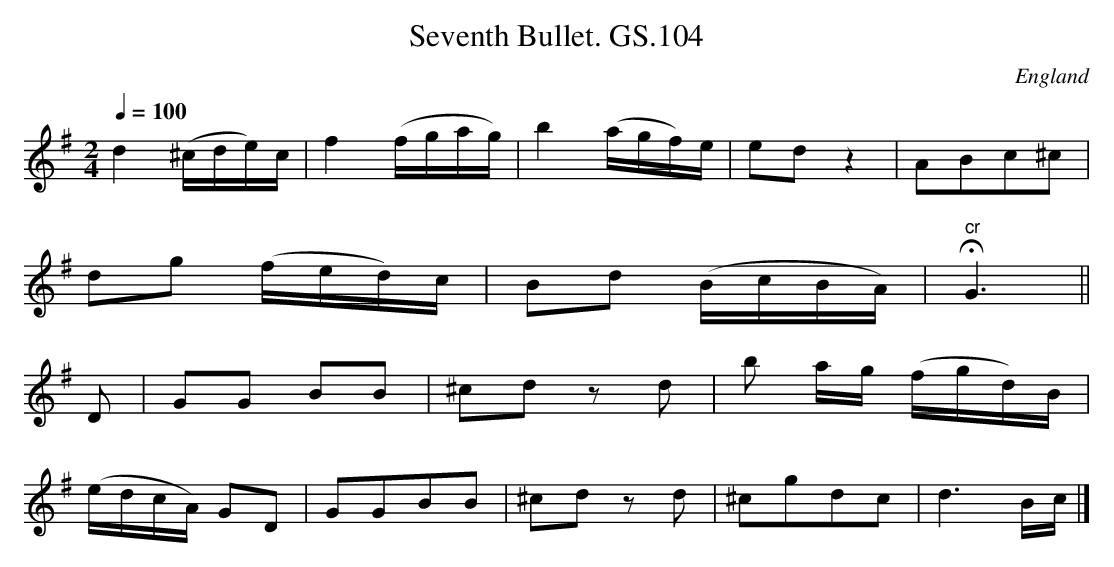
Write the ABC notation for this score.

X:1
T:Seventh Bullet. GS.104
M:2/4
L:1/16
Q:1/4=100
O:England
K:G major
d4 (^cde)c | f4 (fgag) | b4 (agf)e | e2d2 z4 | A2B2c2^c2 |!
d2g2 (fed)c | B2d2 (BcBA) | "cr" HG6 ||!
D2 | G2G2 B2B2 | ^c2d2 z2 d2 | b2 ag (fgd)B |!
(edcA) G2D2 | G2G2B2B2 | ^c2d2 z2 d2 | ^c2g2d2c2 | d6 Bc |]
